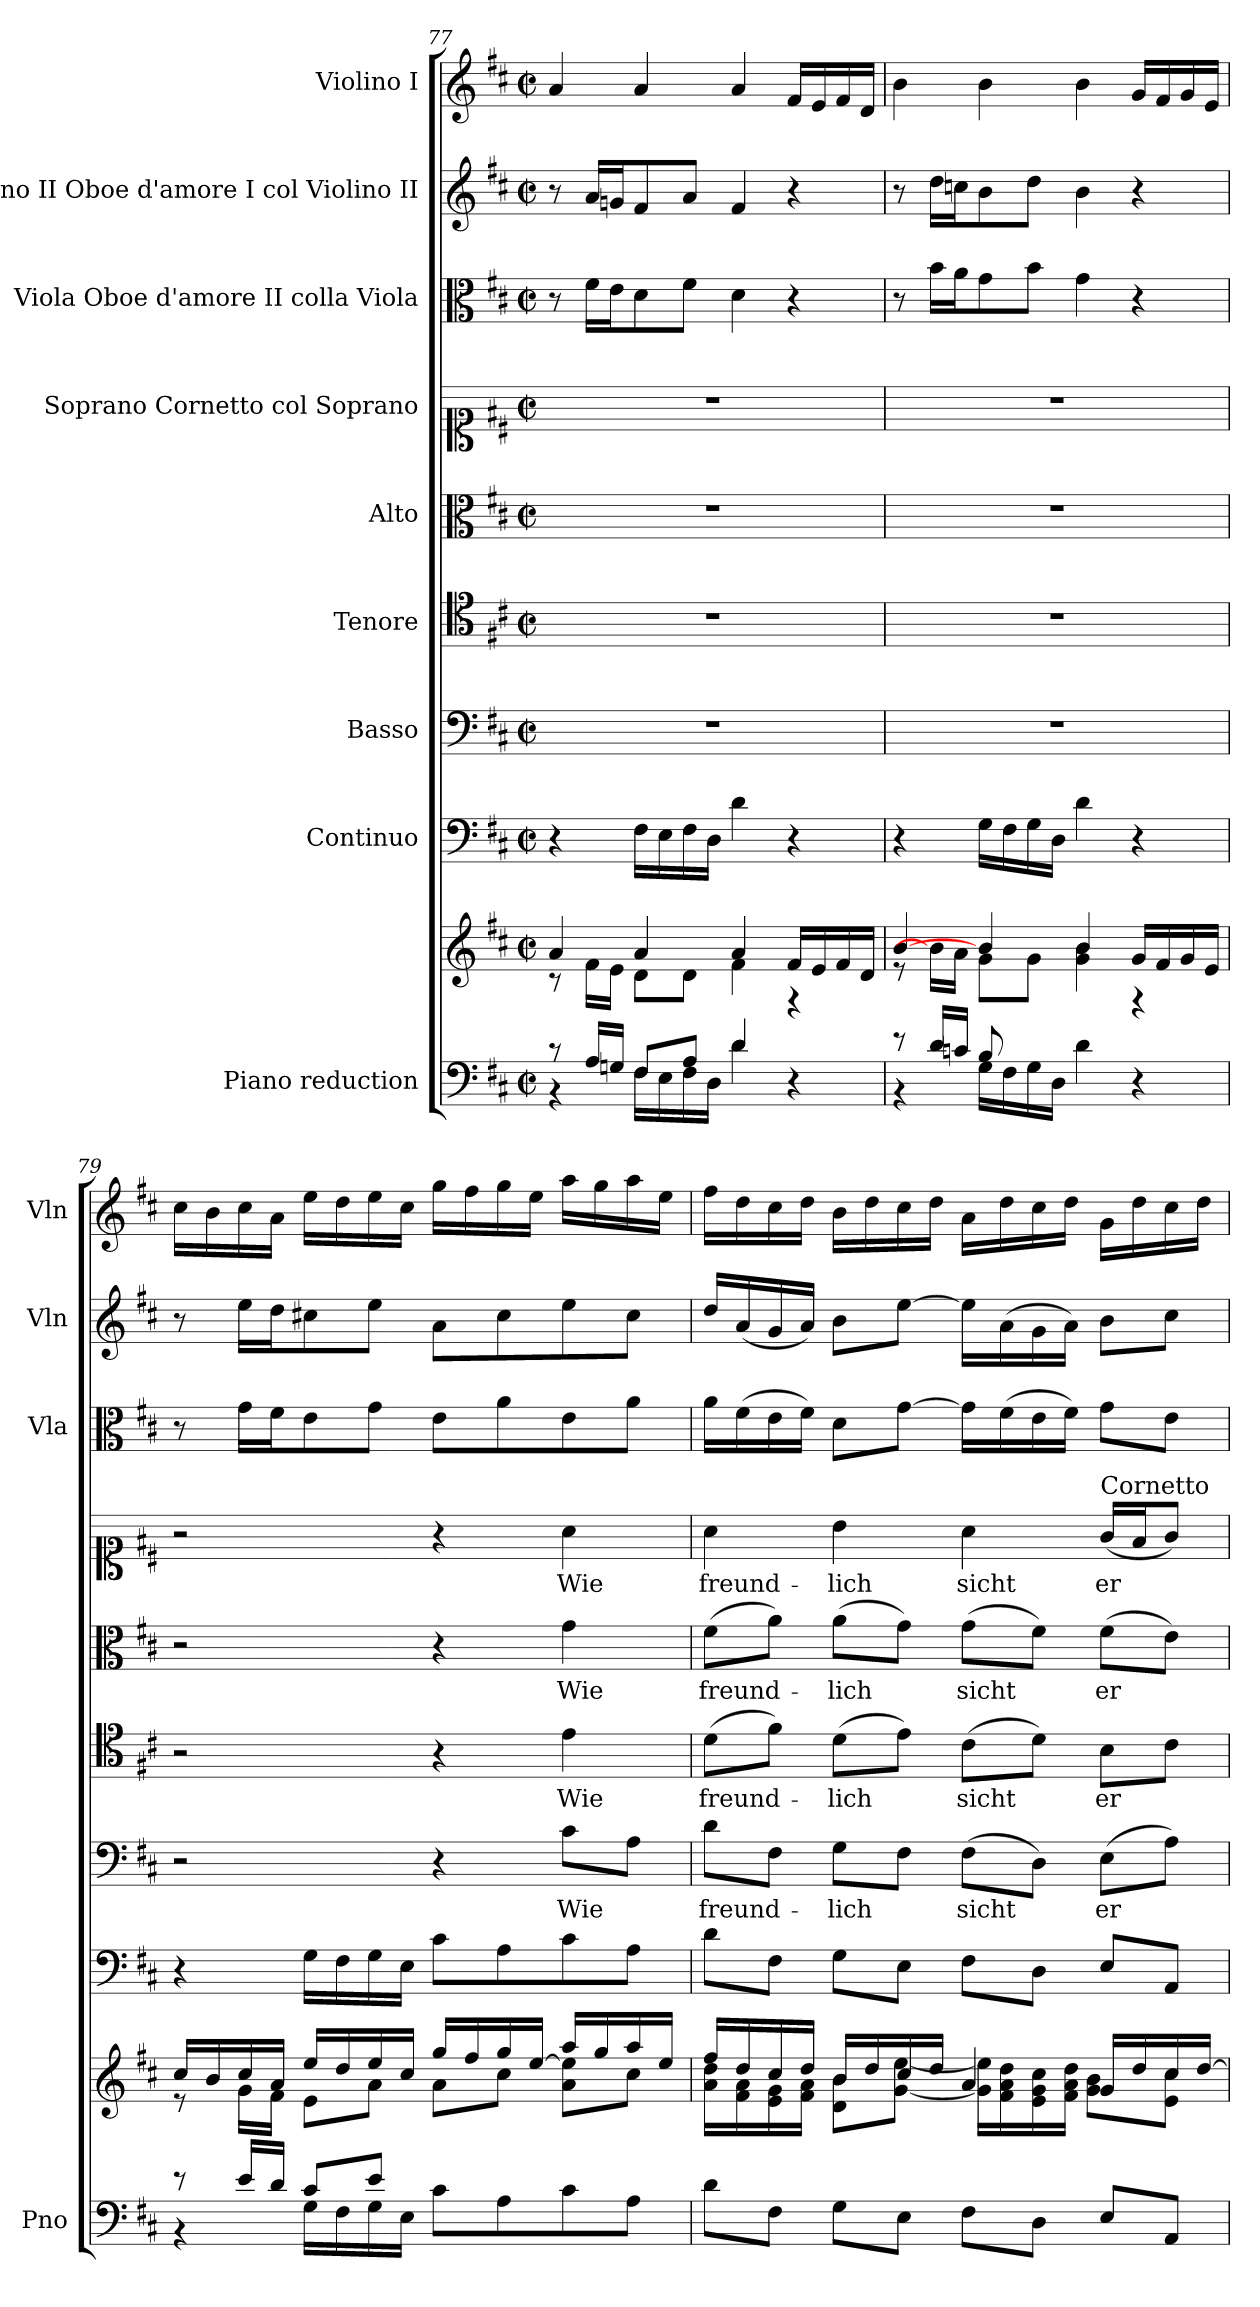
**kern	**kern	**kern	**kern	**text	**kern	**text	**kern	**text	**kern	**text	**kern	**kern	**kern
*part9	*part9	*part8	*part7	*part7	*part6	*part6	*part5	*part5	*part4	*part4	*part3	*part2	*part1
*staff10	*staff9	*staff8	*staff7	*staff7	*staff6	*staff6	*staff5	*staff5	*staff4	*staff4	*staff3	*staff2	*staff1
*I"Piano reduction	*	*I"Continuo	*I"Basso	*	*I"Tenore	*	*I"Alto	*	*I"Soprano Cornetto col Soprano	*	*I"Viola Oboe d'amore II colla Viola	*I"Violino II Oboe d'amore I col Violino II	*I"Violino I
*I'Pno	*	*	*	*	*	*	*	*	*	*	*I'Vla	*I'Vln	*I'Vln
*clefF4	*clefG2	*clefF4	*clefF4	*	*clefC4	*	*clefC3	*	*clefC1	*	*clefC3	*clefG2	*clefG2
*k[f#c#]	*k[f#c#]	*k[f#c#]	*k[f#c#]	*	*k[f#c#]	*	*k[f#c#]	*	*k[f#c#]	*	*k[f#c#]	*k[f#c#]	*k[f#c#]
*M2/2	*M2/2	*M2/2	*M2/2	*	*M2/2	*	*M2/2	*	*M2/2	*	*M2/2	*M2/2	*M2/2
*met(c|)	*met(c|)	*met(c|)	*met(c|)	*	*met(c|)	*	*met(c|)	*	*met(c|)	*	*met(c|)	*met(c|)	*met(c|)
=77	=77	=77	=77	=77	=77	=77	=77	=77	=77	=77	=77	=77	=77
*^	*^	*	*	*	*	*	*	*	*	*	*	*	*
8r	4r	4a/	8r	4r	1r	.	1r	.	1r	.	1r	.	8r	8r	4a/
16A/LL	.	.	16f#\LL	.	.	.	.	.	.	.	.	.	16f#\LL	16a/LL	.
16Gn/JJ	.	.	16e\JJ	.	.	.	.	.	.	.	.	.	16e\J	16gn/J	.
8F#/L	16F#\LL	4a/	8d\L	16F#\LL	.	.	.	.	.	.	.	.	8d\	8f#/	4a/
.	16E\	.	.	16E\	.	.	.	.	.	.	.	.	.	.	.
8A/J	16F#\	.	8d\J	16F#\	.	.	.	.	.	.	.	.	8f#\J	8a/J	.
.	16D\JJ	.	.	16D\JJ	.	.	.	.	.	.	.	.	.	.	.
4d/	4d\	4a/	4f#\	4d\	.	.	.	.	.	.	.	.	4d\	4f#/	4a/
4r	4ryy	16f#/LL	4r	4r	.	.	.	.	.	.	.	.	4r	4r	16f#/LL
.	.	16e/	.	.	.	.	.	.	.	.	.	.	.	.	16e/
.	.	16f#/	.	.	.	.	.	.	.	.	.	.	.	.	16f#/
.	.	16d/JJ	.	.	.	.	.	.	.	.	.	.	.	.	16d/JJ
!!LO:PB:g=z
=78	=78	=78	=78	=78	=78	=78	=78	=78	=78	=78	=78	=78	=78	=78	=78
*	*	*	*^	*	*	*	*	*	*	*	*	*	*	*	*
8r	4r	[<4b/	8r	4.ryy	4r	1r	.	1r	.	1r	.	1r	.	8r	8r	4b\
16d/LL	.	.	16b\LL]	.	.	.	.	.	.	.	.	.	.	16b\LL	16dd\LL	.
16cn/JJ	.	.	16a\JJ	.	.	.	.	.	.	.	.	.	.	16a\J	16ccn\J	.
8B/L	16G\LL	4b/	8g\L	.	16G\LL	.	.	.	.	.	.	.	.	8g\	8b\	4b\
.	16F#\	.	.	.	16F#\	.	.	.	.	.	.	.	.	.	.	.
8ryy	16G\	.	8g\J	8d\J	16G\	.	.	.	.	.	.	.	.	8b\J	8dd\J	.
.	16D\JJ	.	.	.	16D\JJ	.	.	.	.	.	.	.	.	.	.	.
4d\	2ryy	4b/	4g\ 4b\	2ryy	4d\	.	.	.	.	.	.	.	.	4g\	4b\	4b\
4r	.	16g/LL	4r	.	4r	.	.	.	.	.	.	.	.	4r	4r	16g/LL
.	.	16f#/	.	.	.	.	.	.	.	.	.	.	.	.	.	16f#/
.	.	16g/	.	.	.	.	.	.	.	.	.	.	.	.	.	16g/
.	.	16e/JJ	.	.	.	.	.	.	.	.	.	.	.	.	.	16e/JJ
*	*	*	*v	*v	*	*	*	*	*	*	*	*	*	*	*	*
=79	=79	=79	=79	=79	=79	=79	=79	=79	=79	=79	=79	=79	=79	=79	=79
8r	4r	16cc#/LL	8r	4r	2r	.	2r	.	2r	.	2r	.	8r	8r	16cc#\LL
.	.	16b/	.	.	.	.	.	.	.	.	.	.	.	.	16b\
16e/LL	.	16cc#/	16g\LL	.	.	.	.	.	.	.	.	.	16g\LL	16ee\LL	16cc#\
16d/JJ	.	16a/JJ	16f#\JJ	.	.	.	.	.	.	.	.	.	16f#\J	16dd\J	16a\JJ
8c#/L	16G\LL	16ee/LL	8e\L	16G\LL	.	.	.	.	.	.	.	.	8e\	8cc#X\	16ee\LL
.	16F#\	16dd/	.	16F#\	.	.	.	.	.	.	.	.	.	.	16dd\
8e/J	16G\	16ee/	8a\J	16G\	.	.	.	.	.	.	.	.	8g\J	8ee\J	16ee\
.	16E\JJ	16cc#/JJ	.	16E\JJ	.	.	.	.	.	.	.	.	.	.	16cc#\JJ
2ryy	8c#\L	16gg/LL	8a\L	8c#\L	4r	.	4r	.	4r	.	4r	.	8e\L	8a\L	16gg\LL
.	.	16ff#/	.	.	.	.	.	.	.	.	.	.	.	.	16ff#\
.	8A\	16gg/	8cc#\J	8A\	.	.	.	.	.	.	.	.	8a\	8cc#\	16gg\
.	.	[<16ee/JJ	.	.	.	.	.	.	.	.	.	.	.	.	16ee\JJ
!	!	!	!	!	!	!LO:LY:b	!	!LO:LY:b	!	!LO:LY:b	!	!LO:LY:b	!	!	!
.	8c#\	16aa/LL	8a\ 8ee\]L	8c#\	8c#\L	Wie	4e\	Wie	4g\	Wie	4a\	Wie	8e\	8ee\	16aa\LL
.	.	16gg/	.	.	.	.	.	.	.	.	.	.	.	.	16gg\
.	8A\J	16aa/	8cc#\J	8A\J	8A\J	.	.	.	.	.	.	.	8a\J	8cc#\J	16aa\
.	.	16ee/JJ	.	.	.	.	.	.	.	.	.	.	.	.	16ee\JJ
*v	*v	*	*	*	*	*	*	*	*	*	*	*	*	*	*
=80	=80	=80	=80	=80	=80	=80	=80	=80	=80	=80	=80	=80	=80	=80
!	!	!	!	!	!LO:LY:b	!	!LO:LY:b	!	!LO:LY:b	!	!LO:LY:b	!	!	!
8d\L	16ff#/LL	16a\ 16dd\LL	8d\L	8d\L	freund-	(8d\L	freund-	(8f#\L	freund-	4a\	freund-	16a\LL	16dd/LL	16ff#\LL
.	16dd/	16f#\ 16a\	.	.	.	.	.	.	.	.	.	(16f#\	(16a/	16dd\
8F#\J	16cc#/	16e\ 16g\	8F#\J	8F#\J	.	8f#\J)	.	8a\J)	.	.	.	16e\	16g/	16cc#\
.	16dd/JJ	16f#\ 16a\JJ	.	.	.	.	.	.	.	.	.	16f#\JJ)	16a/JJ)	16dd\JJ
!	!	!	!	!	!LO:LY:b	!	!LO:LY:b	!	!LO:LY:b	!	!LO:LY:b	!	!	!
8G\L	16b/LL	8d\ 8b\L	8G\L	8G\L	-lich	(8d\L	-lich	(8a\L	-lich	4b\	-lich	8d\L	8b\L	16b\LL
.	16dd/	.	.	.	.	.	.	.	.	.	.	.	.	16dd\
8E\J	16cc#/	[8g\ [>8ee\J	8E\J	8F#\J	.	8e\J)	.	8g\J)	.	.	.	[8g\J	[8ee\J	16cc#\
.	16dd/JJ	.	.	.	.	.	.	.	.	.	.	.	.	16dd\JJ
!	!	!	!	!	!LO:LY:b	!	!LO:LY:b	!	!LO:LY:b	!	!LO:LY:b	!	!	!
8F#\L	4a/	16g\] 16ee\]LL	8F#\L	(8F#\L	sicht	(8c#\L	sicht	(8g\L	sicht	4a\	sicht	16g\LL]	16ee\LL]	16a\LL
.	.	16f#\ 16a\ 16dd\	.	.	.	.	.	.	.	.	.	(16f#\	(16a\	16dd\
8D\J	.	16e\ 16g\ 16cc#\	8D\J	8D\J)	.	8d\J)	.	8f#\J)	.	.	.	16e\	16g\	16cc#\
.	.	16f#\ 16a\ 16dd\JJ	.	.	.	.	.	.	.	.	.	16f#\JJ)	16a\JJ)	16dd\JJ
!	!	!	!	!	!	!	!	!	!	!LO:TX:a:t=Cornetto	!	!	!	!
!	!	!	!	!	!LO:LY:b	!	!LO:LY:b	!	!LO:LY:b	!	!LO:LY:b	!	!	!
8E/L	16g/LL	8g\ 8b\L	8E/L	(8E\L	er	8B\L	er	(8f#\L	er	(16g/LL	er	8g\L	8b\L	16g\LL
.	16dd/	.	.	.	.	.	.	.	.	16f#/J	.	.	.	16dd\
8AA/J	16cc#/	8e\ 8cc#\J	8AA/J	8A\J)	.	8c#\J	.	8e\J)	.	8g/J)	.	8e\J	8cc#\J	16cc#\
.	[16dd/JJ	.	.	.	.	.	.	.	.	.	.	.	.	16dd\JJ
*	*v	*v	*	*	*	*	*	*	*	*	*	*	*	*
=	=	=	=	=	=	=	=	=	=	=	=	=	=
*-	*-	*-	*-	*-	*-	*-	*-	*-	*-	*-	*-	*-	*-
